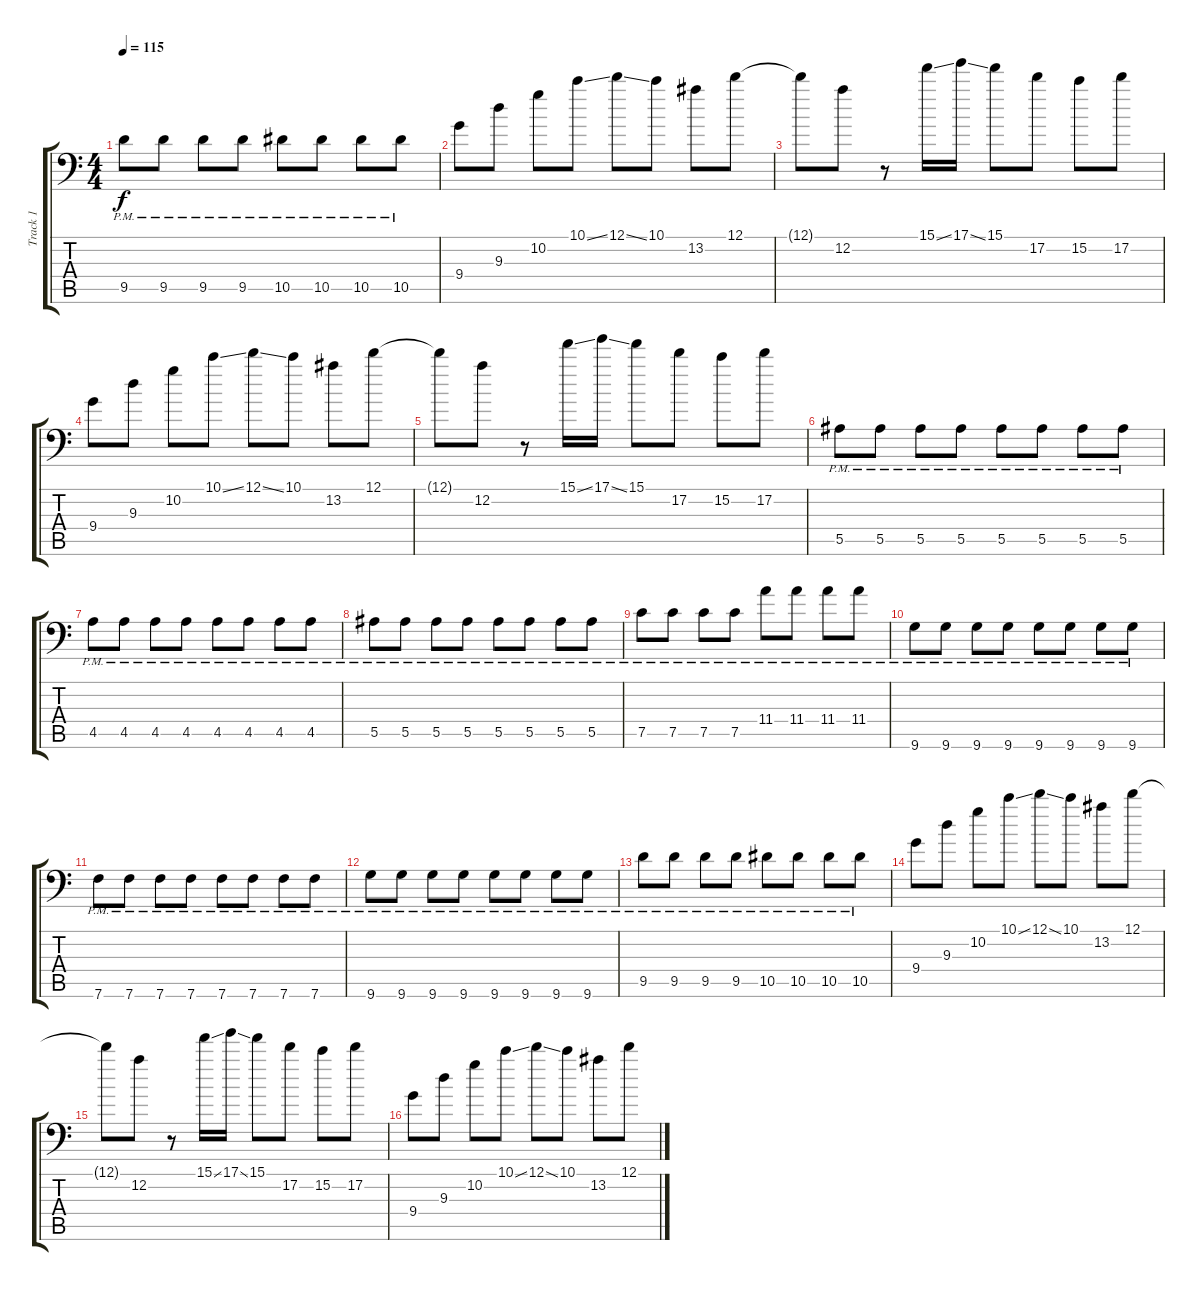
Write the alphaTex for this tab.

\track ("Track 1" "Track 1") {instrument electricguitarjazz}
\staff {score tabs}
\tuning (D4 A3 F3 Bb2 F2 Bb1) {hide}
\ts (4 4)
\tempo 115
\clef f4
\ks c
9.5{pm}.8{dy f} 9.5{pm}.8 9.5{pm}.8 9.5{pm}.8 10.5{pm}.8 10.5{pm}.8 10.5{pm}.8 10.5{pm}.8 |
9.4.8 9.3.8 10.2.8 10.1{ss}.8 12.1{ss}.8 10.1.8 13.2.8 12.1.8 |
12.1{t}.8 12.2.8 r.8 15.1{ss}.16 17.1{ss}.16 15.1.8 17.2.8 15.2.8 17.2.8 |
9.4.8 9.3.8 10.2.8 10.1{ss}.8 12.1{ss}.8 10.1.8 13.2.8 12.1.8 |
12.1{t}.8 12.2.8 r.8 15.1{ss}.16 17.1{ss}.16 15.1.8 17.2.8 15.2.8 17.2.8 |
5.5{pm}.8 5.5{pm}.8 5.5{pm}.8 5.5{pm}.8 5.5{pm}.8 5.5{pm}.8 5.5{pm}.8 5.5{pm}.8 |
4.5{pm}.8 4.5{pm}.8 4.5{pm}.8 4.5{pm}.8 4.5{pm}.8 4.5{pm}.8 4.5{pm}.8 4.5{pm}.8 |
5.5{pm}.8 5.5{pm}.8 5.5{pm}.8 5.5{pm}.8 5.5{pm}.8 5.5{pm}.8 5.5{pm}.8 5.5{pm}.8 |
7.5{pm}.8 7.5{pm}.8 7.5{pm}.8 7.5{pm}.8 11.4{pm}.8 11.4{pm}.8 11.4{pm}.8 11.4{pm}.8 |
9.6{pm}.8 9.6{pm}.8 9.6{pm}.8 9.6{pm}.8 9.6{pm}.8 9.6{pm}.8 9.6{pm}.8 9.6{pm}.8 |
7.6{pm}.8 7.6{pm}.8 7.6{pm}.8 7.6{pm}.8 7.6{pm}.8 7.6{pm}.8 7.6{pm}.8 7.6{pm}.8 |
9.6{pm}.8 9.6{pm}.8 9.6{pm}.8 9.6{pm}.8 9.6{pm}.8 9.6{pm}.8 9.6{pm}.8 9.6{pm}.8 |
9.5{pm}.8 9.5{pm}.8 9.5{pm}.8 9.5{pm}.8 10.5{pm}.8 10.5{pm}.8 10.5{pm}.8 10.5{pm}.8 |
9.4.8 9.3.8 10.2.8 10.1{ss}.8 12.1{ss}.8 10.1.8 13.2.8 12.1.8 |
12.1{t}.8 12.2.8 r.8 15.1{ss}.16 17.1{ss}.16 15.1.8 17.2.8 15.2.8 17.2.8 |
9.4.8 9.3.8 10.2.8 10.1{ss}.8 12.1{ss}.8 10.1.8 13.2.8 12.1.8
